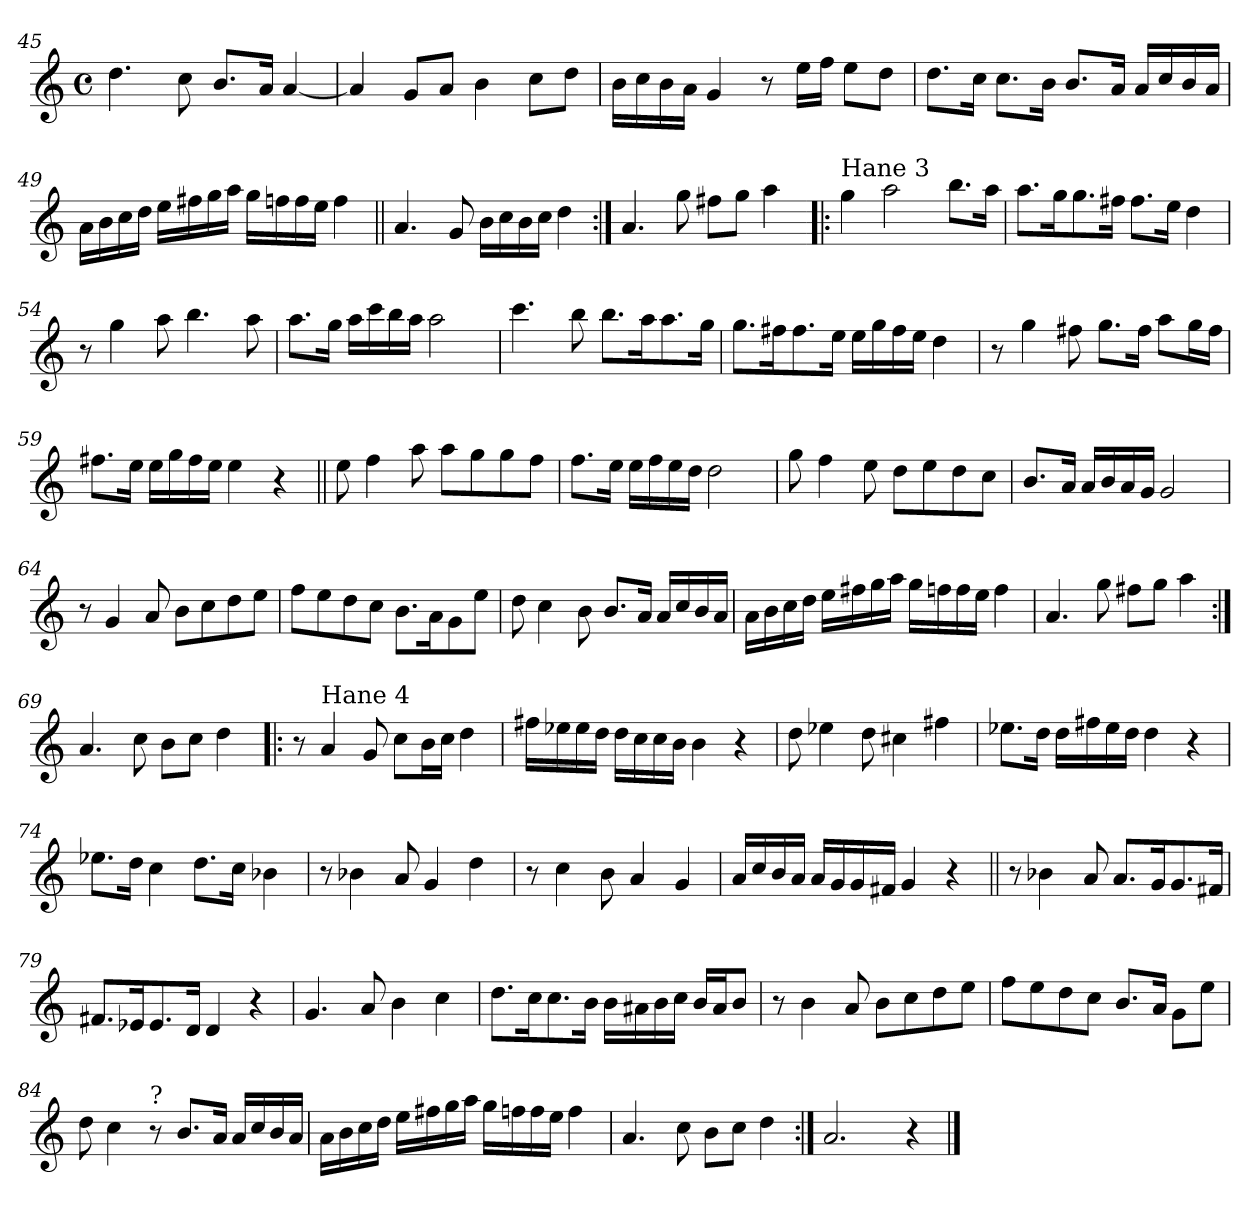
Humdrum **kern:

**kern
*part1
*staff1
!!LO:LB:g=z
*clefG2
*k[]
*M4/4
*met(c)
=45
4.dd\
8cc\
8.b/L
16a/Jk
[4a/
=46
4a/]
8g/L
8a/J
4b\
8cc\L
8dd\J
=47
16b\LL
16cc\
16b\
16a\JJ
4g/
8r
16ee\LL
16ff\JJ
8ee\L
8dd\J
=48
8.dd\L
16cc\Jk
8.cc\L
16b\Jk
8.b/L
16a/Jk
16a/LL
16cc/
16b/
16a/JJ
!!LO:LB:g=z
=49
16a\LL
16b\
16cc\
16dd\JJ
16ee\LL
16ff#X\
16gg\
16aa\JJ
16gg\LL
16ffn\
16ff\
16ee\JJ
4ff\
=50||
4.a/
8g/
16b\LL
16cc\
16b\
16cc\JJ
4dd\
=51:|!
4.a/
8gg\
8ff#X\L
8gg\J
4aa\
=52!|:
!LO:TX:a:t=Hane 3
4gg\
2aa\
8.bb\L
16aa\Jk
!!LO:LB:g=z
=53
8.aa\L
16gg\K
8.gg\
16ff#X\Jk
8.ff#\L
16ee\Jk
4dd\
=54
8r
4gg\
8aa\
4.bb\
8aa\
=55
8.aa\L
16gg\Jk
16aa\LL
16ccc\
16bb\
16aa\JJ
2aa\
=56
4.ccc\
8bb\
8.bb\L
16aa\K
8.aa\
16gg\Jk
!!LO:LB:g=z
=57
8.gg\L
16ff#X\K
8.ff#\
16ee\Jk
16ee\LL
16gg\
16ff#\
16ee\JJ
4dd\
=58
8r
4gg\
8ff#X\
8.gg\L
16ff#\Jk
8aa\L
16gg\L
16ff#\JJ
=59
8.ff#X\L
16ee\Jk
16ee\LL
16gg\
16ff#\
16ee\JJ
4ee\
4r
=60||
8ee\
4ff\
8aa\
8aa\L
8gg\
8gg\
8ff\J
!!LO:LB:g=z
=61
8.ff\L
16ee\Jk
16ee\LL
16ff\
16ee\
16dd\JJ
2dd\
=62
8gg\
4ff\
8ee\
8dd\L
8ee\
8dd\
8cc\J
=63
8.b/L
16a/Jk
16a/LL
16b/
16a/
16g/JJ
2g/
=64
8r
4g/
8a/
8b\L
8cc\
8dd\
8ee\J
!!LO:LB:g=z
=65
8ff\L
8ee\
8dd\
8cc\J
8.b\L
16a\K
8g\
8ee\J
=66
8dd\
4cc\
8b\
8.b/L
16a/Jk
16a/LL
16cc/
16b/
16a/JJ
=67
16a\LL
16b\
16cc\
16dd\JJ
16ee\LL
16ff#X\
16gg\
16aa\JJ
16gg\LL
16ffn\
16ff\
16ee\JJ
4ff\
=68
4.a/
8gg\
8ff#X\L
8gg\J
4aa\
!!LO:LB:g=z
=69:|!
4.a/
8cc\
8b\L
8cc\J
4dd\
=70!|:
8r
!LO:TX:a:t=Hane 4
4a/
8g/
8cc\L
16b\L
16cc\JJ
4dd\
=71
16ff#X\LL
16ee-X\
16ee-\
16dd\JJ
16dd\LL
16cc\
16cc\
16b\JJ
4b\
4r
=72
8dd\
4ee-X\
8dd\
4cc#X\
4ff#X\
!!LO:LB:g=z
=73
8.ee-X\L
16dd\Jk
16dd\LL
16ff#X\
16ee-\
16dd\JJ
4dd\
4r
=74
8.ee-X\L
16dd\Jk
4cc\
8.dd\L
16cc\Jk
4b-X\
=75
8r
4b-X\
8a/
4g/
4dd\
=76
8r
4cc\
8b\
4a/
4g/
!!LO:PB:g=z
=77
16a/LL
16cc/
16b/
16a/JJ
16a/LL
16g/
16g/
16f#X/JJ
4g/
4r
=78||
8r
4b-X\
8a/
8.a/L
16g/K
8.g/
16f#X/Jk
=79
8.f#X/L
16e-X/K
8.e-/
16d/Jk
4d/
4r
=80
4.g/
8a/
4b\
4cc\
!!LO:LB:g=z
=81
8.dd\L
16cc\K
8.cc\
16b\Jk
16b\LL
16a#X\
16b\
16cc\JJ
16b/LL
16a#/J
8b/J
=82
8r
4b\
8a/
8b\L
8cc\
8dd\
8ee\J
=83
8ff\L
8ee\
8dd\
8cc\J
8.b/L
16a/Jk
8g\L
8ee\J
!!LO:LB:g=z
=84
8dd\
4cc\
!LO:TX:a:t=?
8r
8.b/L
16a/Jk
16a/LL
16cc/
16b/
16a/JJ
=85
16a\LL
16b\
16cc\
16dd\JJ
16ee\LL
16ff#X\
16gg\
16aa\JJ
16gg\LL
16ffn\
16ff\
16ee\JJ
4ff\
=86
4.a/
8cc\
8b\L
8cc\J
4dd\
=87:|!
2.a/
4r
==
*-
